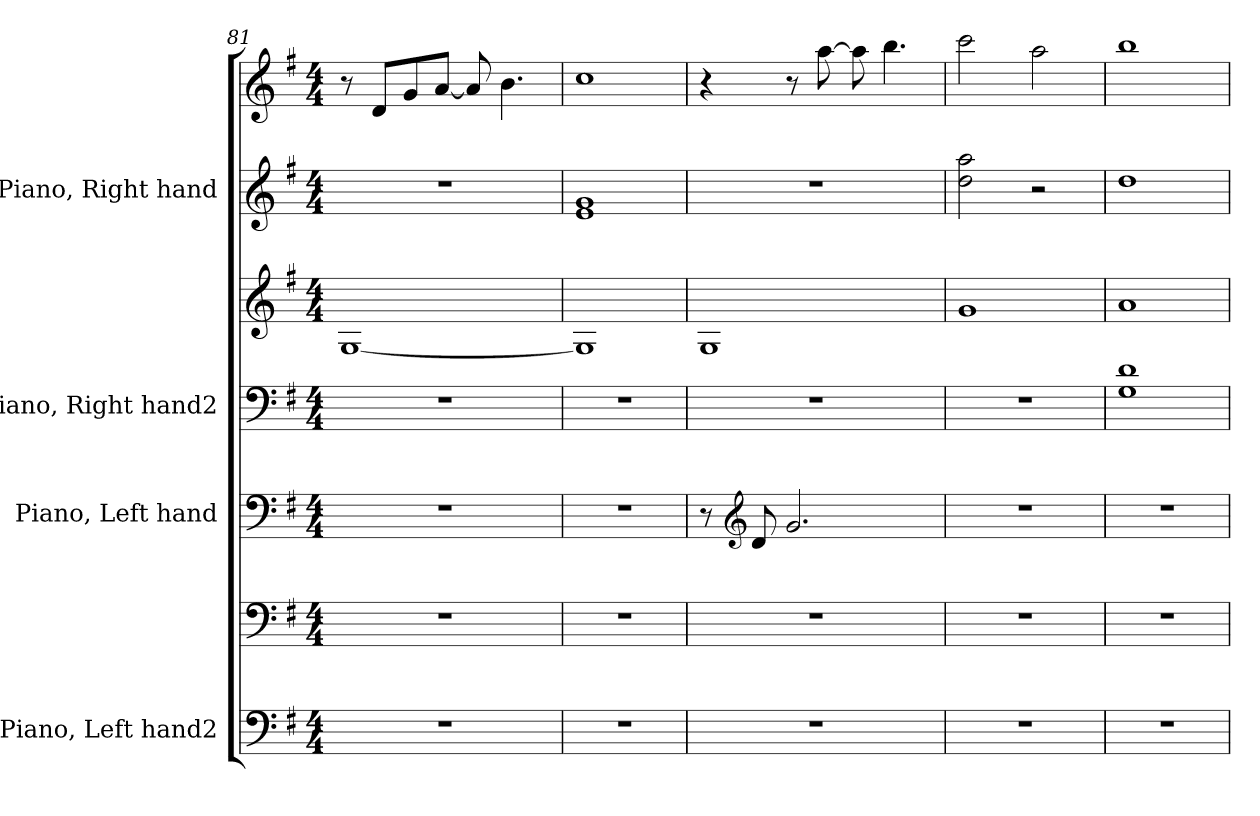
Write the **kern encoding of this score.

**kern	**kern	**kern	**kern	**kern	**kern	**kern
*part4	*part4	*part3	*part2	*part2	*part1	*part1
*staff7	*staff6	*staff5	*staff4	*staff3	*staff2	*staff1
*I"Piano, Left hand2	*	*I"Piano, Left hand	*I"Piano, Right hand2	*	*I"Piano, Right hand	*
*I'Pno.	*	*I'Pno.	*I'Pno.	*	*I'Pno.	*
*clefF4	*clefF4	*clefF4	*clefF4	*clefG2	*clefG2	*clefG2
*k[f#]	*k[f#]	*k[f#]	*k[f#]	*k[f#]	*k[f#]	*k[f#]
*M4/4	*M4/4	*M4/4	*M4/4	*M4/4	*M4/4	*M4/4
=81	=81	=81	=81	=81	=81	=81
1r	1r	1r	1r	[1G	1r	8r
.	.	.	.	.	.	8d/L
.	.	.	.	.	.	8g/
.	.	.	.	.	.	[8a/J
.	.	.	.	.	.	8a/]
.	.	.	.	.	.	4.b\
=82	=82	=82	=82	=82	=82	=82
1r	1r	1r	1r	1G]	1e 1g	1cc
=83	=83	=83	=83	=83	=83	=83
1r	1r	8r	1r	1G	1r	4r
*	*	*clefG2	*	*	*	*
.	.	8d/	.	.	.	.
.	.	2.g/	.	.	.	8r
.	.	.	.	.	.	[8aa\
.	.	.	.	.	.	8aa\]
.	.	.	.	.	.	4.bb\
=84	=84	=84	=84	=84	=84	=84
1r	1r	1r	1r	1g	2dd\ 2aa\	2ccc\
.	.	.	.	.	2r	2aa\
=85	=85	=85	=85	=85	=85	=85
1r	1r	1r	1G 1d	1a	1dd	1bb
=	=	=	=	=	=	=
*-	*-	*-	*-	*-	*-	*-
